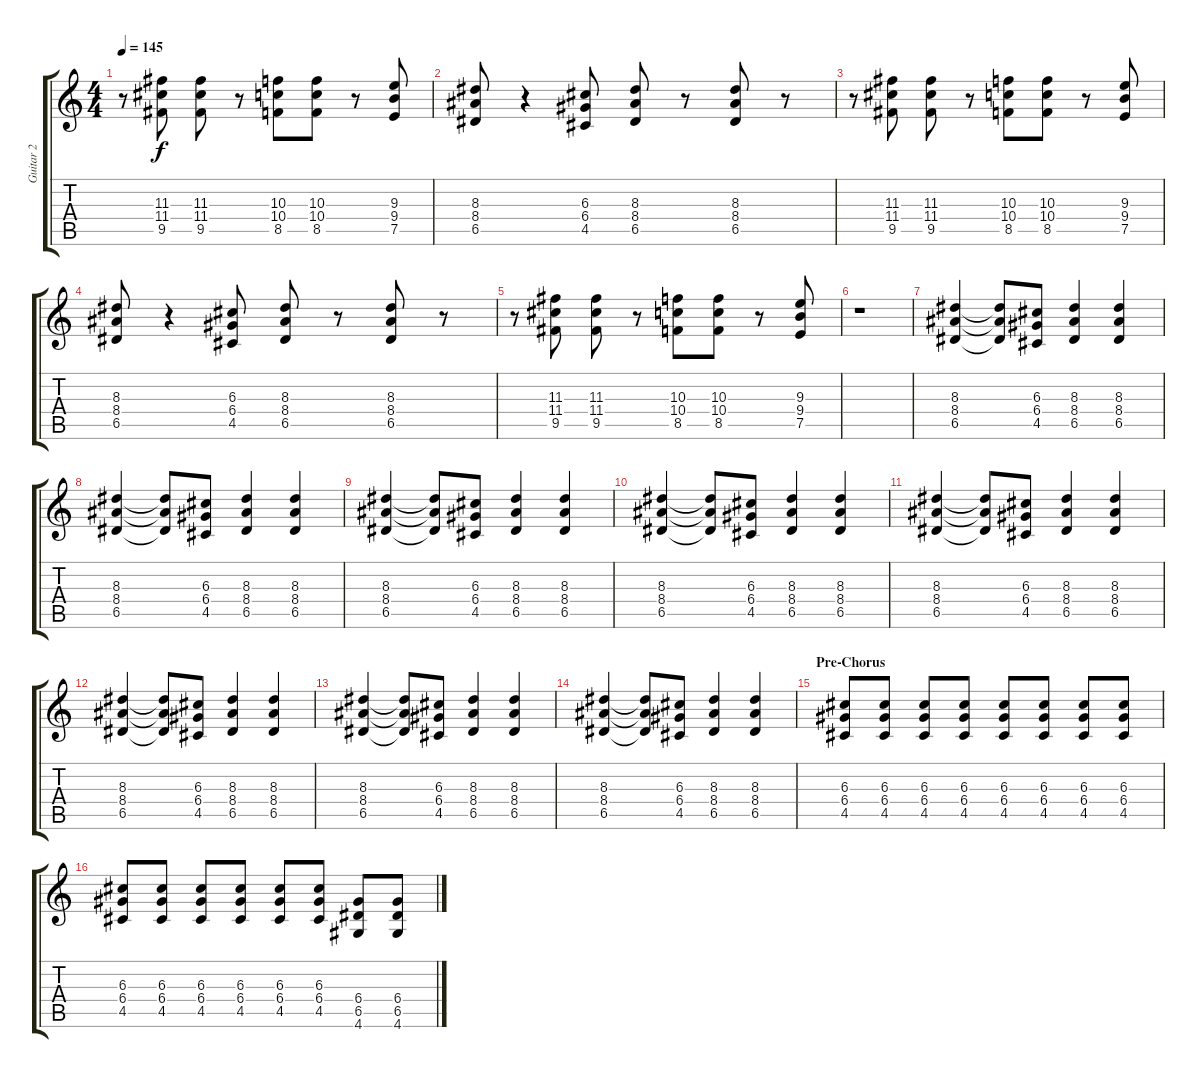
\track ("Guitar 2" "Guitar 2") {instrument distortionguitar}
\staff {score tabs}
\tuning (E4 B3 G3 D3 A2 E2) {hide}
\ts (4 4)
\tempo 145
\clef g2
\ks c
r.8{dy f} (11.3 11.4 9.5).8 (11.3 11.4 9.5).8 r.8 (10.3 10.4 8.5).8 (10.3 10.4 8.5).8 r.8 (9.3 9.4 7.5).8 |
(8.3 8.4 6.5).8 r.4 (6.3 6.4 4.5).8 (8.3 8.4 6.5).8 r.8 (8.3 8.4 6.5).8 r.8 |
r.8 (11.3 11.4 9.5).8 (11.3 11.4 9.5).8 r.8 (10.3 10.4 8.5).8 (10.3 10.4 8.5).8 r.8 (9.3 9.4 7.5).8 |
(8.3 8.4 6.5).8 r.4 (6.3 6.4 4.5).8 (8.3 8.4 6.5).8 r.8 (8.3 8.4 6.5).8 r.8 |
r.8 (11.3 11.4 9.5).8 (11.3 11.4 9.5).8 r.8 (10.3 10.4 8.5).8 (10.3 10.4 8.5).8 r.8 (9.3 9.4 7.5).8 |
r.1 |
(8.3 8.4 6.5).4 (8.3{t} 8.4{t} 6.5{t}).8 (6.3 6.4 4.5).8 (8.3 8.4 6.5).4 (8.3 8.4 6.5).4 |
(8.3 8.4 6.5).4 (8.3{t} 8.4{t} 6.5{t}).8 (6.3 6.4 4.5).8 (8.3 8.4 6.5).4 (8.3 8.4 6.5).4 |
(8.3 8.4 6.5).4 (8.3{t} 8.4{t} 6.5{t}).8 (6.3 6.4 4.5).8 (8.3 8.4 6.5).4 (8.3 8.4 6.5).4 |
(8.3 8.4 6.5).4 (8.3{t} 8.4{t} 6.5{t}).8 (6.3 6.4 4.5).8 (8.3 8.4 6.5).4 (8.3 8.4 6.5).4 |
(8.3 8.4 6.5).4 (8.3{t} 8.4{t} 6.5{t}).8 (6.3 6.4 4.5).8 (8.3 8.4 6.5).4 (8.3 8.4 6.5).4 |
(8.3 8.4 6.5).4 (8.3{t} 8.4{t} 6.5{t}).8 (6.3 6.4 4.5).8 (8.3 8.4 6.5).4 (8.3 8.4 6.5).4 |
(8.3 8.4 6.5).4 (8.3{t} 8.4{t} 6.5{t}).8 (6.3 6.4 4.5).8 (8.3 8.4 6.5).4 (8.3 8.4 6.5).4 |
(8.3 8.4 6.5).4 (8.3{t} 8.4{t} 6.5{t}).8 (6.3 6.4 4.5).8 (8.3 8.4 6.5).4 (8.3 8.4 6.5).4 |
\section ("" "Pre-Chorus")
(6.3 6.4 4.5).8{volume 16} (6.3 6.4 4.5).8 (6.3 6.4 4.5).8 (6.3 6.4 4.5).8 (6.3 6.4 4.5).8 (6.3 6.4 4.5).8 (6.3 6.4 4.5).8 (6.3 6.4 4.5).8 |
(6.3 6.4 4.5).8 (6.3 6.4 4.5).8 (6.3 6.4 4.5).8 (6.3 6.4 4.5).8 (6.3 6.4 4.5).8 (6.3 6.4 4.5).8 (6.4 6.5 4.6).8 (6.4 6.5 4.6).8
